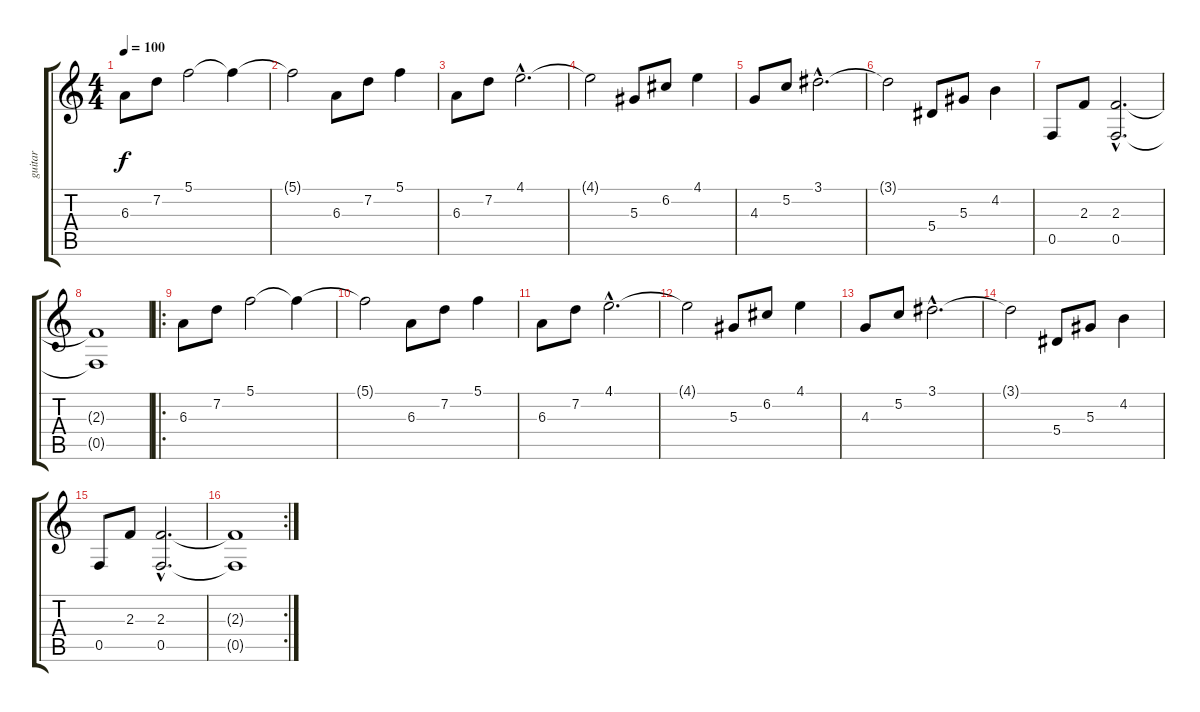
\track ("guitar" "guitar") {instrument electricguitarjazz}
\staff {score tabs}
\tuning (C4 G3 Eb3 Bb2 F2 C2) {hide}
\ts (4 4)
\tempo 100
\clef g2
\ks c
6.3.8{dy f instrument electricguitarjazz} 7.2.8 5.1.2 5.1{t}.4 |
5.1{t}.2 6.3.8 7.2.8 5.1.4 |
6.3.8 7.2.8 4.1{hac}.2{d} |
4.1{t}.2 5.3.8 6.2.8 4.1.4 |
4.3.8 5.2.8 3.1{hac}.2{d} |
3.1{t}.2 5.4.8 5.3.8 4.2.4 |
0.5.8 2.3.8 (2.3{hac} 0.5{hac}).2{d} |
(2.3{t} 0.5{t}).1 |
\ro
6.3.8 7.2.8 5.1.2 5.1{t}.4 |
5.1{t}.2 6.3.8 7.2.8 5.1.4 |
6.3.8 7.2.8 4.1{hac}.2{d} |
4.1{t}.2 5.3.8 6.2.8 4.1.4 |
4.3.8 5.2.8 3.1{hac}.2{d} |
3.1{t}.2 5.4.8 5.3.8 4.2.4 |
0.5.8 2.3.8 (2.3{hac} 0.5{hac}).2{d} |
\rc 2
(2.3{t} 0.5{t}).1
